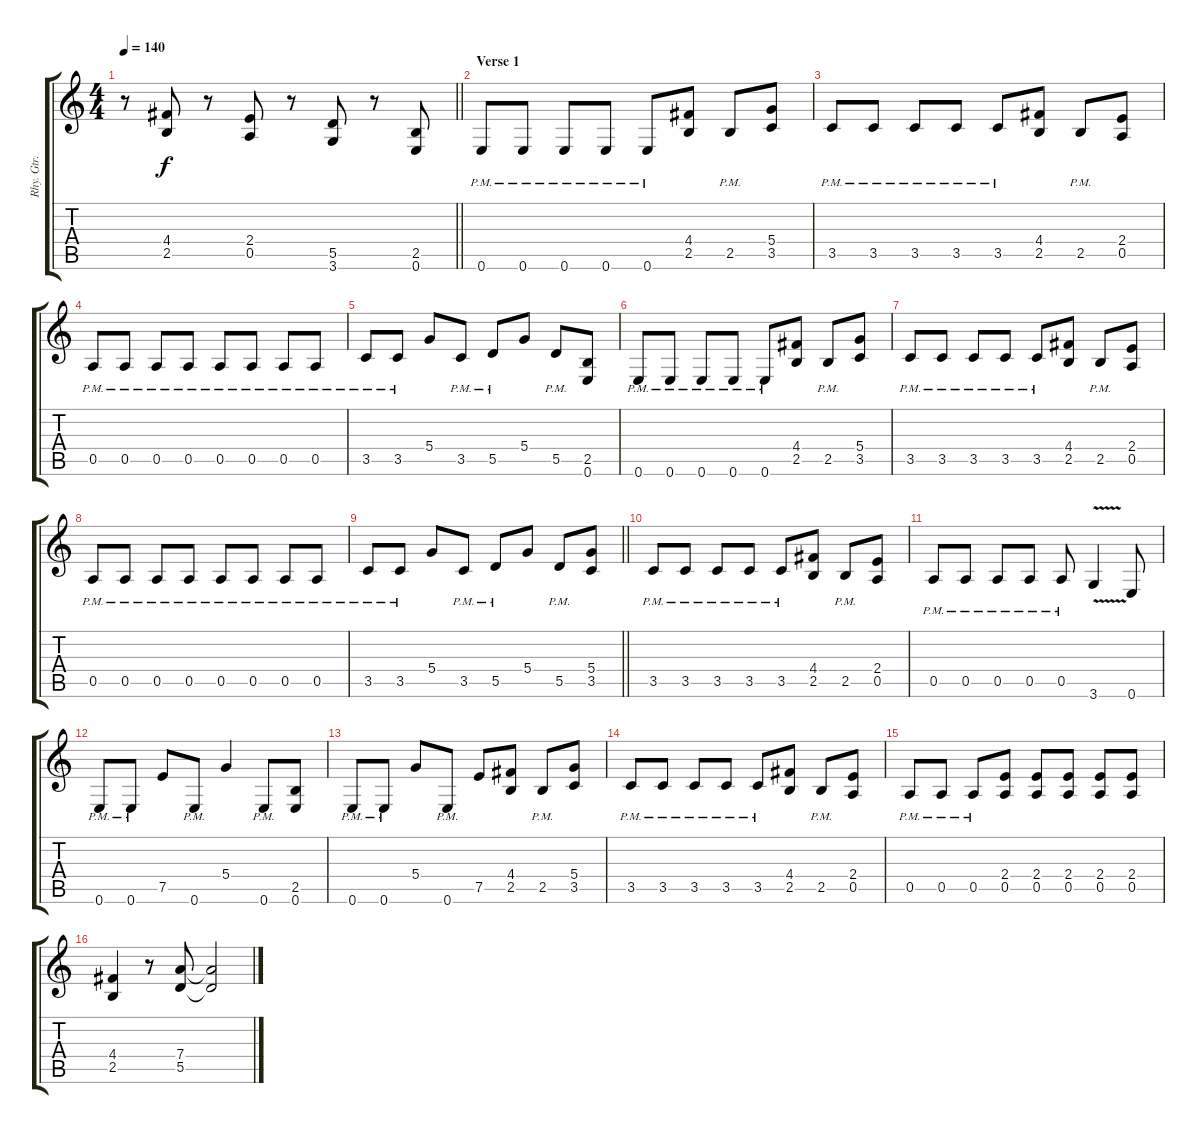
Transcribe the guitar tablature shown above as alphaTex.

\track ("Rhy. Gtr. 2" "Rhy. Gtr. ") {instrument distortionguitar}
\staff {score tabs}
\tuning (E4 B3 G3 D3 A2 E2) {hide}
\ts (4 4)
\tempo 140
\clef g2
\barLineRight lightlight
\ks c
r.8{dy f} (4.4 2.5).8 r.8 (2.4 0.5).8 r.8 (5.5 3.6).8 r.8 (2.5 0.6).8 |
\section ("" "Verse 1")
0.6{pm}.8{volume 6} 0.6{pm}.8 0.6{pm}.8 0.6{pm}.8 0.6{pm}.8 (4.4 2.5).8 2.5{pm}.8 (5.4 3.5).8 |
3.5{pm}.8 3.5{pm}.8 3.5{pm}.8 3.5{pm}.8 3.5{pm}.8 (4.4 2.5).8 2.5{pm}.8 (2.4 0.5).8 |
0.5{pm}.8 0.5{pm}.8 0.5{pm}.8 0.5{pm}.8 0.5{pm}.8 0.5{pm}.8 0.5{pm}.8 0.5{pm}.8 |
3.5{pm}.8 3.5{pm}.8 5.4.8 3.5{pm}.8 5.5{pm}.8 5.4.8 5.5{pm}.8 (2.5 0.6).8 |
0.6{pm}.8 0.6{pm}.8 0.6{pm}.8 0.6{pm}.8 0.6{pm}.8 (4.4 2.5).8 2.5{pm}.8 (5.4 3.5).8 |
3.5{pm}.8 3.5{pm}.8 3.5{pm}.8 3.5{pm}.8 3.5{pm}.8 (4.4 2.5).8 2.5{pm}.8 (2.4 0.5).8 |
0.5{pm}.8 0.5{pm}.8 0.5{pm}.8 0.5{pm}.8 0.5{pm}.8 0.5{pm}.8 0.5{pm}.8 0.5{pm}.8 |
\barLineRight lightlight
3.5{pm}.8 3.5{pm}.8 5.4.8 3.5{pm}.8 5.5{pm}.8 5.4.8 5.5{pm}.8 (5.4 3.5).8 |
\section ("" "")
3.5{pm}.8 3.5{pm}.8 3.5{pm}.8 3.5{pm}.8 3.5{pm}.8 (4.4 2.5).8 2.5{pm}.8 (2.4 0.5).8 |
0.5{pm}.8 0.5{pm}.8 0.5{pm}.8 0.5{pm}.8 0.5{pm}.8 3.6{v}.4 0.6.8 |
0.6{pm}.8 0.6{pm}.8 7.5.8 0.6{pm}.8 5.4.4 0.6{pm}.8 (2.5 0.6).8 |
0.6{pm}.8 0.6{pm}.8 5.4.8 0.6{pm}.8 7.5.8 (4.4 2.5).8 2.5{pm}.8 (5.4 3.5).8 |
3.5{pm}.8 3.5{pm}.8 3.5{pm}.8 3.5{pm}.8 3.5{pm}.8 (4.4 2.5).8 2.5{pm}.8 (2.4 0.5).8 |
0.5{pm}.8 0.5{pm}.8 0.5{pm}.8 (2.4 0.5).8 (2.4 0.5).8 (2.4 0.5).8 (2.4 0.5).8 (2.4 0.5).8 |
(4.4 2.5).4 r.8 (7.4 5.5).8 (7.4{t} 5.5{t}).2
